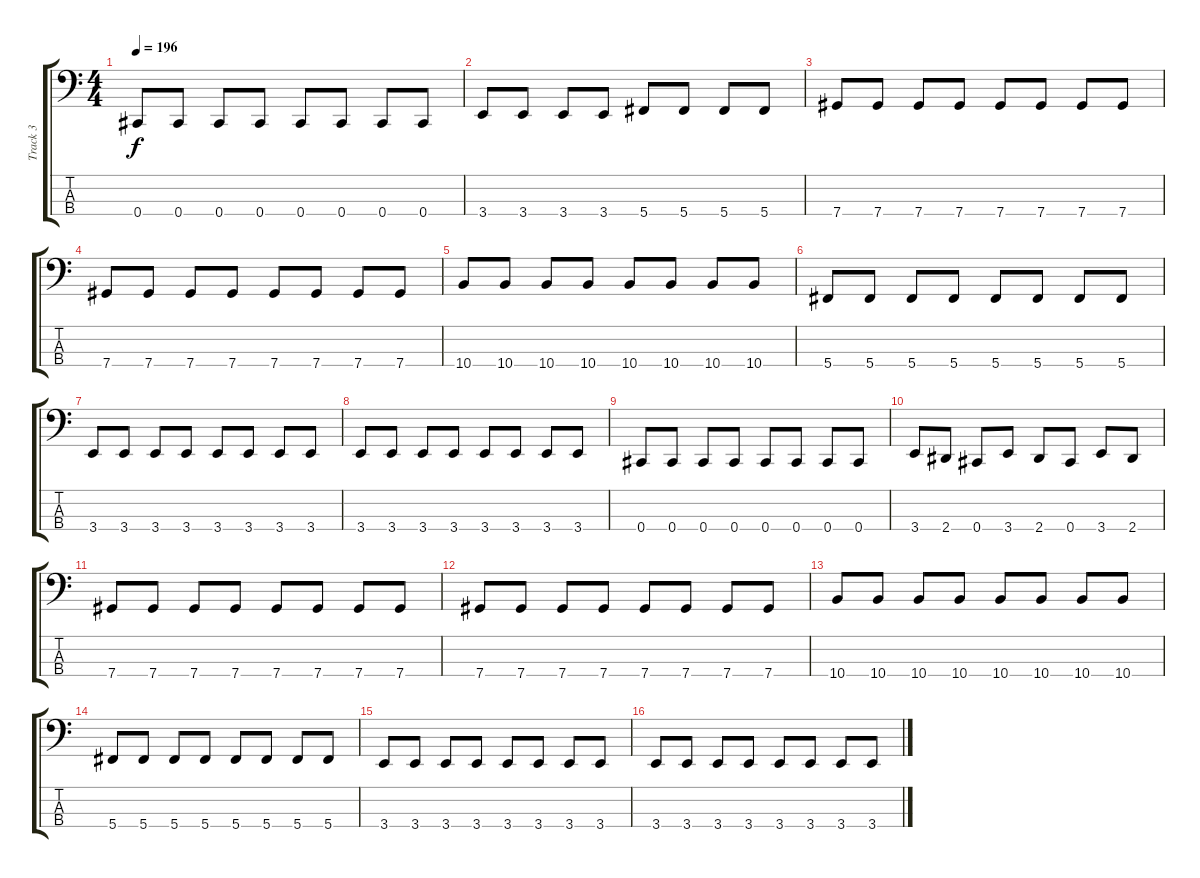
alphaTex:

\track ("Track 3" "Track 3") {instrument electricbassfinger}
\staff {score tabs}
\tuning (Gb2 Db2 Ab1 Db1) {hide}
\ts (4 4)
\tempo 196
\clef f4
\ks c
0.4.8{dy f} 0.4.8 0.4.8 0.4.8 0.4.8 0.4.8 0.4.8 0.4.8 |
3.4.8 3.4.8 3.4.8 3.4.8 5.4.8 5.4.8 5.4.8 5.4.8 |
7.4.8 7.4.8 7.4.8 7.4.8 7.4.8 7.4.8 7.4.8 7.4.8 |
7.4.8 7.4.8 7.4.8 7.4.8 7.4.8 7.4.8 7.4.8 7.4.8 |
10.4.8 10.4.8 10.4.8 10.4.8 10.4.8 10.4.8 10.4.8 10.4.8 |
5.4.8 5.4.8 5.4.8 5.4.8 5.4.8 5.4.8 5.4.8 5.4.8 |
3.4.8 3.4.8 3.4.8 3.4.8 3.4.8 3.4.8 3.4.8 3.4.8 |
3.4.8 3.4.8 3.4.8 3.4.8 3.4.8 3.4.8 3.4.8 3.4.8 |
0.4.8 0.4.8 0.4.8 0.4.8 0.4.8 0.4.8 0.4.8 0.4.8 |
3.4.8 2.4.8 0.4.8 3.4.8 2.4.8 0.4.8 3.4.8 2.4.8 |
7.4.8 7.4.8 7.4.8 7.4.8 7.4.8 7.4.8 7.4.8 7.4.8 |
7.4.8 7.4.8 7.4.8 7.4.8 7.4.8 7.4.8 7.4.8 7.4.8 |
10.4.8 10.4.8 10.4.8 10.4.8 10.4.8 10.4.8 10.4.8 10.4.8 |
5.4.8 5.4.8 5.4.8 5.4.8 5.4.8 5.4.8 5.4.8 5.4.8 |
3.4.8 3.4.8 3.4.8 3.4.8 3.4.8 3.4.8 3.4.8 3.4.8 |
3.4.8 3.4.8 3.4.8 3.4.8 3.4.8 3.4.8 3.4.8 3.4.8
